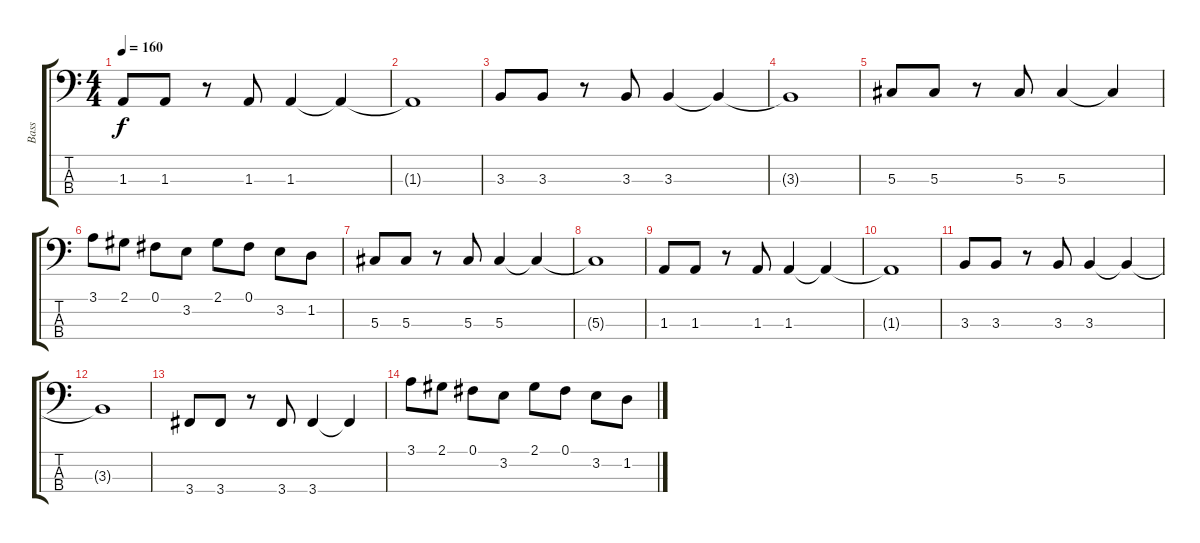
\track ("Bass" "Bass") {instrument electricbassfinger}
\staff {score tabs}
\tuning (Gb2 Db2 Ab1 Eb1) {hide}
\ts (4 4)
\tempo 160
\clef f4
\ks c
1.3.8{dy f} 1.3.8 r.8 1.3.8 1.3.4 1.3{t}.4 |
1.3{t}.1 |
3.3.8 3.3.8 r.8 3.3.8 3.3.4 3.3{t}.4 |
3.3{t}.1 |
5.3.8 5.3.8 r.8 5.3.8 5.3.4 5.3{t}.4 |
3.1.8 2.1.8 0.1.8 3.2.8 2.1.8 0.1.8 3.2.8 1.2.8 |
5.3.8 5.3.8 r.8 5.3.8 5.3.4 5.3{t}.4 |
5.3{t}.1 |
1.3.8 1.3.8 r.8 1.3.8 1.3.4 1.3{t}.4 |
1.3{t}.1 |
3.3.8 3.3.8 r.8 3.3.8 3.3.4 3.3{t}.4 |
3.3{t}.1 |
3.4.8 3.4.8 r.8 3.4.8 3.4.4 3.4{t}.4 |
3.1.8 2.1.8 0.1.8 3.2.8 2.1.8 0.1.8 3.2.8 1.2.8
